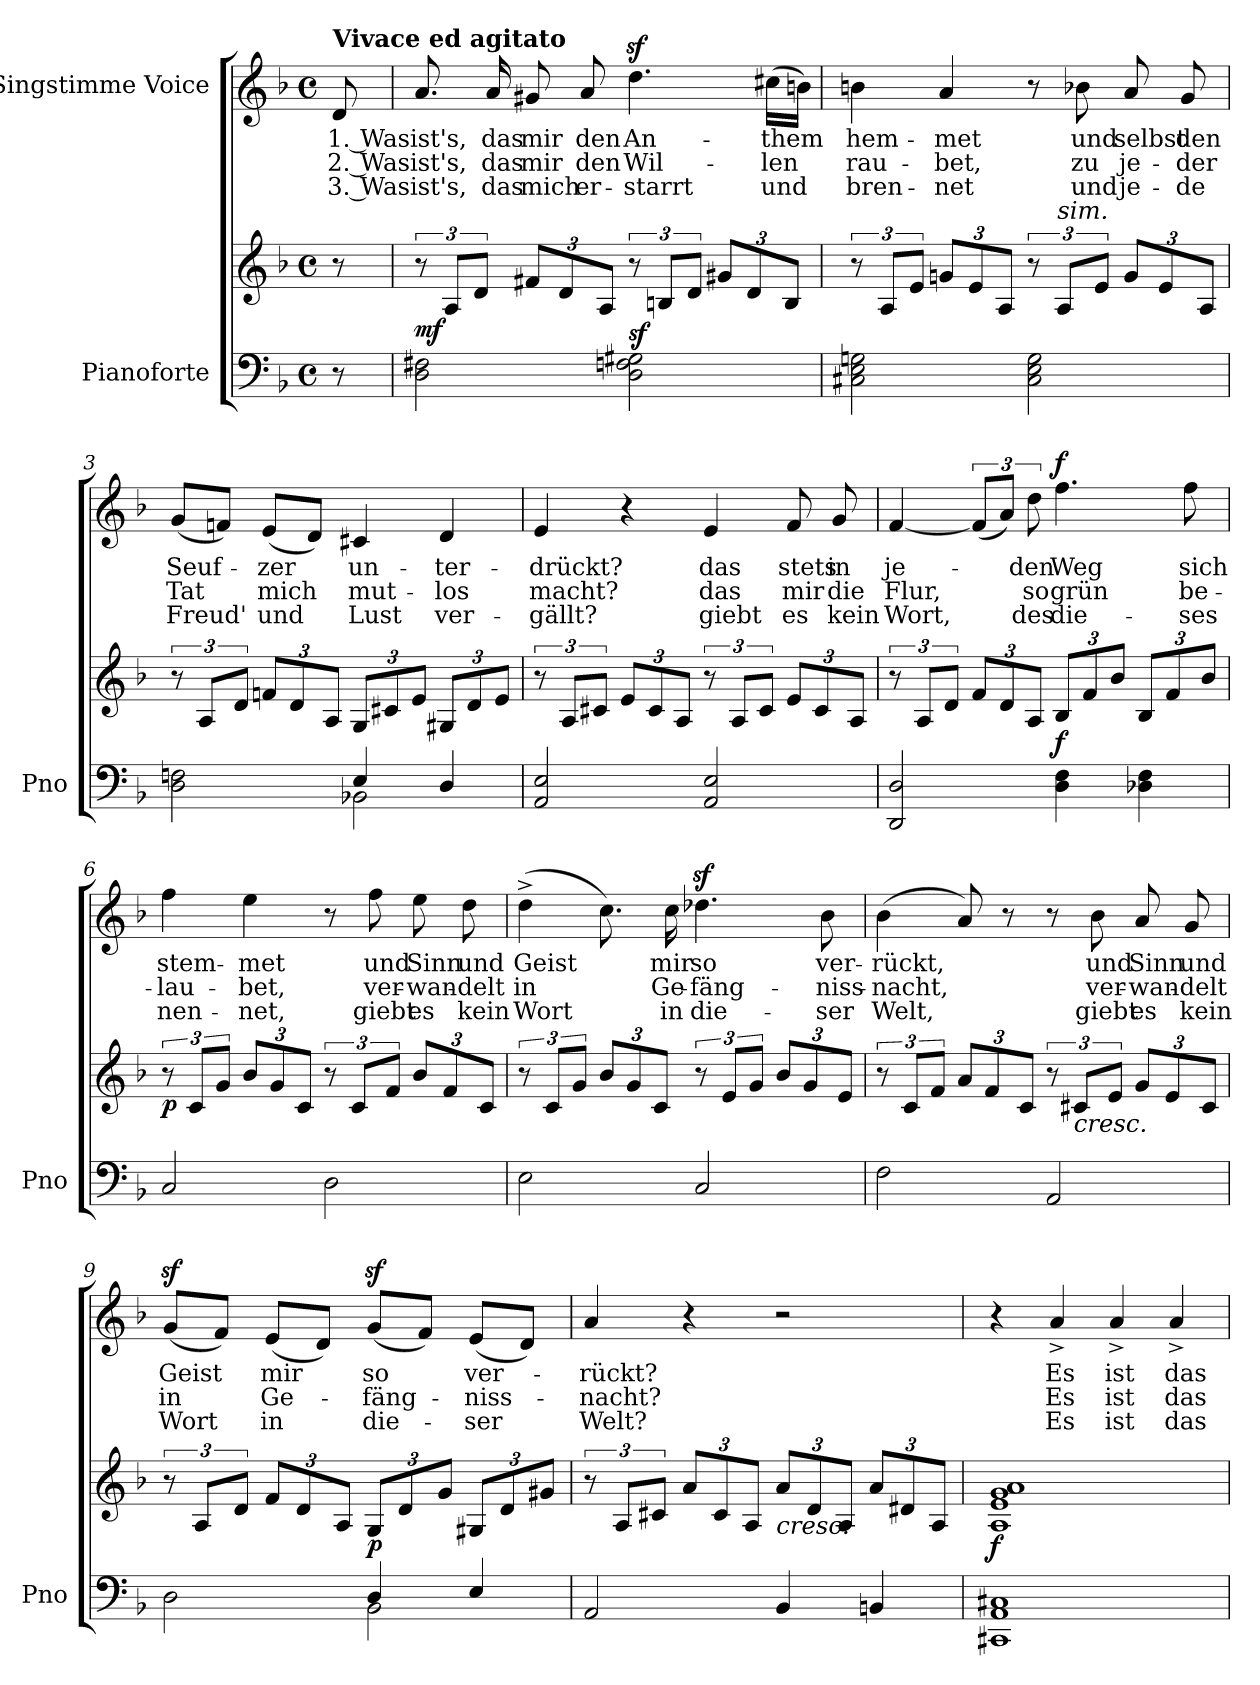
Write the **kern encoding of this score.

**kern	**kern	**dynam	**kern	**text	**text	**text	**dynam
*part2	*part2	*part2	*part1	*part1	*part1	*part1	*part1
*staff3	*staff2	*staff2/3	*staff1	*staff1	*staff1	*staff1	*staff1
*I"Pianoforte	*	*	*I"Singstimme Voice	*	*	*	*
*I'Pno	*	*	*	*	*	*	*
*clefF4	*clefG2	*	*clefG2	*	*	*	*
*k[b-]	*k[b-]	*	*k[b-]	*	*	*	*
*M4/4	*M4/4	*	*M4/4	*	*	*	*
*met(c)	*met(c)	*	*met(c)	*	*	*	*
=	=	=	=	=	=	=	=
!	!	!	!LO:TX:a:B:t=Vivace ed agitato	!	!	!	!
8r	8r	.	8d/	1. Was	2. Was	3. Was	.
=1	=1	=1	=1	=1	=1	=1	=1
!	!	!LO:DY:b	!	!	!	!	!
2D\ 2F#X\	12r	mf	8.a/	ist's,	ist's,	ist's,	.
.	12A/L	.	.	.	.	.	.
.	12d/J	.	.	.	.	.	.
.	.	.	16a/	das	das	das	.
*	*Xbrackettup	*	*	*	*	*	*
.	12f#X/L	.	8g#X/	mir	mir	mich	.
.	12d/	.	.	.	.	.	.
.	.	.	8a/	den	den	er-	.
.	12A/J	.	.	.	.	.	.
*	*brackettup	*	*	*	*	*	*
!	!	!LO:DY:b	!	!	!	!	!
2D\ 2Fn\ 2G#X\	12r	sf	4.ddz>\	An-	Wil-	-starrt	.
.	12Bn/L	.	.	.	.	.	.
.	12d/J	.	.	.	.	.	.
*	*Xbrackettup	*	*	*	*	*	*
.	12g#X/L	.	.	.	.	.	.
.	12d/	.	.	.	.	.	.
.	.	.	(16cc#X\LL	-them	-len	und	.
.	12B/J	.	.	.	.	.	.
.	.	.	16bn\JJ)	.	.	.	.
=2	=2	=2	=2	=2	=2	=2	=2
*	*brackettup	*	*	*	*	*	*
2C#X\ 2E\ 2Gn\	12r	.	4bn\	hem-	rau-	bren-	.
.	12A/L	.	.	.	.	.	.
.	12e/J	.	.	.	.	.	.
*	*Xbrackettup	*	*	*	*	*	*
.	12gn/L	.	4a/	-met	-bet,	-net	.
.	12e/	.	.	.	.	.	.
.	12A/J	.	.	.	.	.	.
*	*brackettup	*	*	*	*	*	*
2C#\ 2E\ 2G\	12r	.	8r	.	.	.	.
!	!LO:TX:i:t=sim.	!	!	!	!	!	!
.	12A/L	.	.	.	.	.	.
.	.	.	8b-X\	und	zu	und	.
.	12e/J	.	.	.	.	.	.
*	*Xbrackettup	*	*	*	*	*	*
.	12g/L	.	8a/	selbst	je-	je-	.
.	12e/	.	.	.	.	.	.
.	.	.	8g/	den	-der	-de	.
.	12A/J	.	.	.	.	.	.
=3	=3	=3	=3	=3	=3	=3	=3
*^	*	*	*	*	*	*	*
*	*	*brackettup	*	*	*	*	*	*
2D\ 2Fn\	2ryy	12r	.	(8g/L	Seuf-	Tat	Freud'	.
.	.	12A/L	.	.	.	.	.	.
.	.	.	.	8fn/J)	.	.	.	.
.	.	12d/J	.	.	.	.	.	.
*	*	*Xbrackettup	*	*	*	*	*	*
.	.	12fn/L	.	(8e/L	-zer	mich	und	.
.	.	12d/	.	.	.	.	.	.
.	.	.	.	8d/J)	.	.	.	.
.	.	12A/J	.	.	.	.	.	.
4E/	2BB-X\	12G/L	.	4c#X/	un-	mut-	Lust	.
.	.	12c#X/	.	.	.	.	.	.
.	.	12e/J	.	.	.	.	.	.
4D/	.	12G#X/L	.	4d/	-ter-	-los	ver-	.
.	.	12d/	.	.	.	.	.	.
.	.	12e/J	.	.	.	.	.	.
*v	*v	*	*	*	*	*	*	*
=4	=4	=4	=4	=4	=4	=4	=4
*	*brackettup	*	*	*	*	*	*
2AA/ 2E/	12r	.	4e/	-drückt?	macht?	-gällt?	.
.	12A/L	.	.	.	.	.	.
.	12c#X/J	.	.	.	.	.	.
*	*Xbrackettup	*	*	*	*	*	*
.	12e/L	.	4r	.	.	.	.
.	12c#/	.	.	.	.	.	.
.	12A/J	.	.	.	.	.	.
*	*brackettup	*	*	*	*	*	*
2AA/ 2E/	12r	.	4e/	das	das	giebt	.
.	12A/L	.	.	.	.	.	.
.	12c#/J	.	.	.	.	.	.
*	*Xbrackettup	*	*	*	*	*	*
.	12e/L	.	8f/	stets	mir	es	.
.	12c#/	.	.	.	.	.	.
.	.	.	8g/	in	die	kein	.
.	12A/J	.	.	.	.	.	.
=5	=5	=5	=5	=5	=5	=5	=5
*	*brackettup	*	*	*	*	*	*
2DD/ 2D/	12r	.	[4f/	je-	Flur,	Wort,	.
.	12A/L	.	.	.	.	.	.
.	12d/J	.	.	.	.	.	.
*	*Xbrackettup	*	*	*	*	*	*
.	12f/L	.	(12f/L]	.	.	.	.
.	12d/	.	12a/J)	.	.	.	.
.	12A/J	.	12dd\	-den	so	des	.
!	!	!LO:DY:b	!	!	!	!	!LO:DY:a
4D\ 4F\	12B-/L	f	4.ff\	Weg	grün	die-	f
.	12f/	.	.	.	.	.	.
.	12b-/J	.	.	.	.	.	.
4D-X\ 4F\	12B-/L	.	.	.	.	.	.
.	12f/	.	.	.	.	.	.
.	.	.	8ff\	sich	be-	-ses	.
.	12b-/J	.	.	.	.	.	.
=6	=6	=6	=6	=6	=6	=6	=6
*	*brackettup	*	*	*	*	*	*
!	!	!LO:DY:b	!	!	!	!	!
2C/	12r	p	4ff\	stem-	-lau-	nen-	.
.	12c/L	.	.	.	.	.	.
.	12g/J	.	.	.	.	.	.
*	*Xbrackettup	*	*	*	*	*	*
.	12b-/L	.	4ee\	-met	-bet,	-net,	.
.	12g/	.	.	.	.	.	.
.	12c/J	.	.	.	.	.	.
*	*brackettup	*	*	*	*	*	*
2D\	12r	.	8r	.	.	.	.
.	12c/L	.	.	.	.	.	.
.	.	.	8ff\	und	ver-	giebt	.
.	12f/J	.	.	.	.	.	.
*	*Xbrackettup	*	*	*	*	*	*
.	12b-/L	.	8ee\	Sinn	-wan-	es	.
.	12f/	.	.	.	.	.	.
.	.	.	8dd\	und	-delt	kein	.
.	12c/J	.	.	.	.	.	.
=7	=7	=7	=7	=7	=7	=7	=7
*	*brackettup	*	*	*	*	*	*
2E\	12r	.	(4dd^\	Geist	in	Wort	.
.	12c/L	.	.	.	.	.	.
.	12g/J	.	.	.	.	.	.
*	*Xbrackettup	*	*	*	*	*	*
.	12b-/L	.	8.cc\)	.	.	.	.
.	12g/	.	.	.	.	.	.
.	12c/J	.	.	.	.	.	.
.	.	.	16cc\	mir	Ge-	in	.
*	*brackettup	*	*	*	*	*	*
2C/	12r	.	4.dd-Xz>\	so	-fäng-	die-	.
.	12e/L	.	.	.	.	.	.
.	12g/J	.	.	.	.	.	.
*	*Xbrackettup	*	*	*	*	*	*
.	12b-/L	.	.	.	.	.	.
.	12g/	.	.	.	.	.	.
.	.	.	8b-\	ver-	-niss-	-ser	.
.	12e/J	.	.	.	.	.	.
=8	=8	=8	=8	=8	=8	=8	=8
*	*brackettup	*	*	*	*	*	*
2F\	12r	.	(4b-\	-rückt,	-nacht,	Welt,	.
.	12c/L	.	.	.	.	.	.
.	12f/J	.	.	.	.	.	.
*	*Xbrackettup	*	*	*	*	*	*
.	12a/L	.	8a/)	.	.	.	.
.	12f/	.	.	.	.	.	.
.	.	.	8r	.	.	.	.
.	12c/J	.	.	.	.	.	.
*	*brackettup	*	*	*	*	*	*
2AA/	12r	.	8r	.	.	.	.
!	!LO:TX:b:i:t=cresc.	!	!	!	!	!	!
.	12c#X/L	.	.	.	.	.	.
.	.	.	8b-\	und	ver-	giebt	.
.	12e/J	.	.	.	.	.	.
*	*Xbrackettup	*	*	*	*	*	*
.	12g/L	.	8a/	Sinn	-wan-	es	.
.	12e/	.	.	.	.	.	.
.	.	.	8g/	und	-delt	kein	.
.	12c#/J	.	.	.	.	.	.
=9	=9	=9	=9	=9	=9	=9	=9
*^	*	*	*	*	*	*	*
*	*	*brackettup	*	*	*	*	*	*
2D\	2ryy	12r	.	(8gz>/L	Geist	in	Wort	.
.	.	12A/L	.	.	.	.	.	.
.	.	.	.	8f/J)	.	.	.	.
.	.	12d/J	.	.	.	.	.	.
*	*	*Xbrackettup	*	*	*	*	*	*
.	.	12f/L	.	(8e/L	mir	Ge-	in	.
.	.	12d/	.	.	.	.	.	.
.	.	.	.	8d/J)	.	.	.	.
.	.	12A/J	.	.	.	.	.	.
!	!	!	!LO:DY:b	!	!	!	!	!
4D/	2BB-\	12G/L	p	(8gz>/L	so	-fäng-	die-	.
.	.	12d/	.	.	.	.	.	.
.	.	.	.	8f/J)	.	.	.	.
.	.	12g/J	.	.	.	.	.	.
4E/	.	12G#X/L	.	(8e/L	ver-	-niss-	-ser	.
.	.	12d/	.	.	.	.	.	.
.	.	.	.	8d/J)	.	.	.	.
.	.	12g#X/J	.	.	.	.	.	.
*v	*v	*	*	*	*	*	*	*
=10	=10	=10	=10	=10	=10	=10	=10
*	*brackettup	*	*	*	*	*	*
2AA/	12r	.	4a/	-rückt?	-nacht?	Welt?	.
.	12A/L	.	.	.	.	.	.
.	12c#X/J	.	.	.	.	.	.
*	*Xbrackettup	*	*	*	*	*	*
.	12a/L	.	4r	.	.	.	.
.	12c#/	.	.	.	.	.	.
.	12A/J	.	.	.	.	.	.
!	!LO:TX:b:i:t=cresc.	!	!	!	!	!	!
4BB-/	12a/L	.	2r	.	.	.	.
.	12d/	.	.	.	.	.	.
.	12A/J	.	.	.	.	.	.
4BBn/	12a/L	.	.	.	.	.	.
.	12d#X/	.	.	.	.	.	.
.	12A/J	.	.	.	.	.	.
=11	=11	=11	=11	=11	=11	=11	=11
!	!	!LO:DY:b	!	!	!	!	!
1CC#X 1AA 1C#X	1A 1e 1g 1a	f	4r	.	.	.	.
.	.	.	4a^>/	Es	Es	Es	.
.	.	.	4a^>/	ist	ist	ist	.
.	.	.	4a^>/	das	das	das	.
=	=	=	=	=	=	=	=
*-	*-	*-	*-	*-	*-	*-	*-
